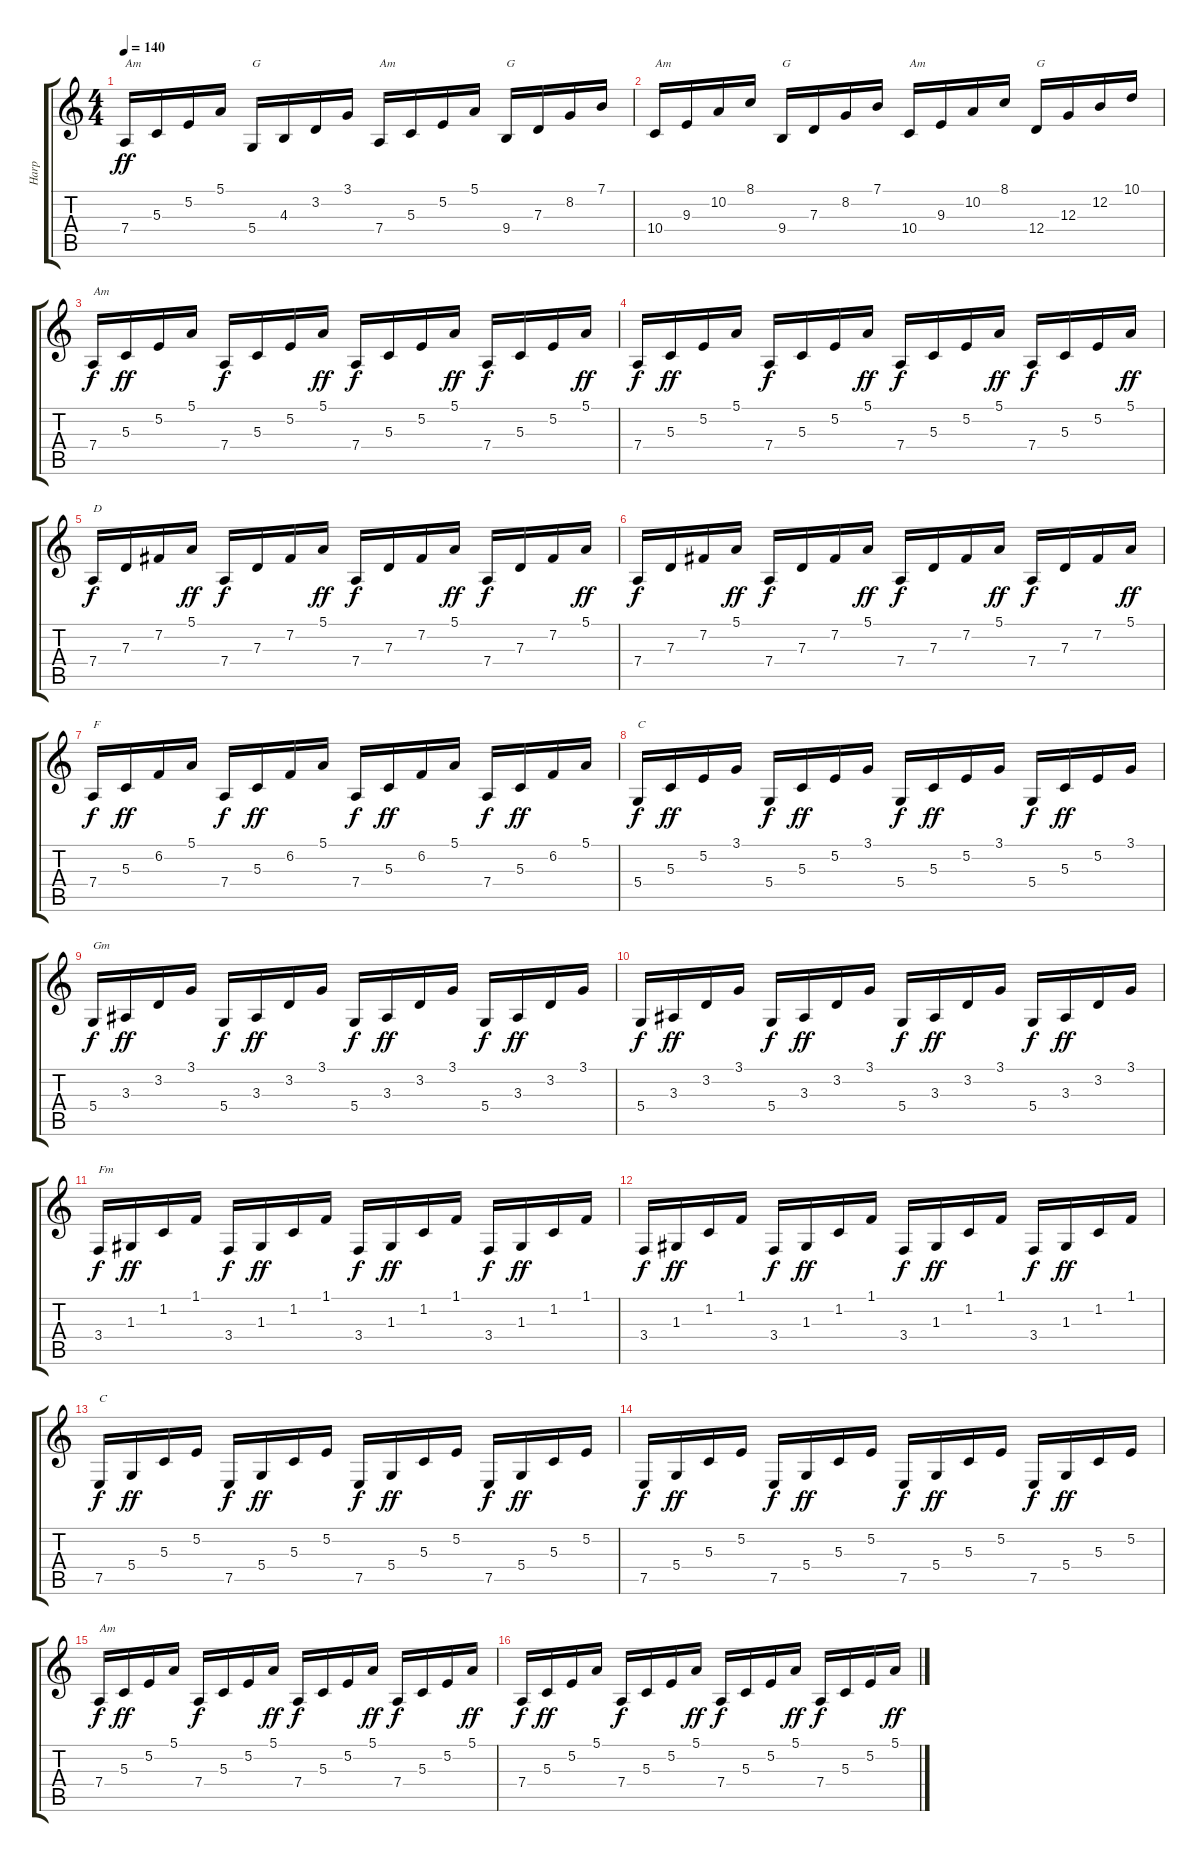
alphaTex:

\track ("Harp" "Harp") {instrument orchestralharp}
\staff {score tabs}
\tuning (E4 B3 G3 D3 A2 E2) {hide}
\ts (4 4)
\section ("" "")
\tempo 140
\clef g2
\ks c
7.4.16{txt "Am" dy ff volume 3 instrument orchestralharp} 5.3.16{volume 12} 5.2.16 5.1.16 5.4.16{txt "G"} 4.3.16 3.2.16 3.1.16 7.4.16{txt "Am"} 5.3.16 5.2.16 5.1.16 9.4.16{txt "G"} 7.3.16 8.2.16 7.1.16 |
10.4.16{txt "Am"} 9.3.16 10.2.16 8.1.16 9.4.16{txt "G"} 7.3.16 8.2.16 7.1.16 10.4.16{txt "Am"} 9.3.16 10.2.16 8.1.16 12.4.16{txt "G"} 12.3.16 12.2.16 10.1.16 |
7.4.16{txt "Am" dy f} 5.3.16{dy ff balance 3} 5.2.16{balance 8} 5.1.16{balance 11} 7.4.16{dy f balance 0} 5.3.16{balance 3} 5.2.16{balance 8} 5.1.16{dy ff balance 11} 7.4.16{dy f balance 0} 5.3.16{balance 3} 5.2.16{balance 8} 5.1.16{dy ff balance 11} 7.4.16{dy f balance 0} 5.3.16{balance 3} 5.2.16{balance 8} 5.1.16{dy ff balance 11} |
7.4.16{dy f} 5.3.16{dy ff balance 3} 5.2.16{balance 8} 5.1.16{balance 11} 7.4.16{dy f balance 0} 5.3.16{balance 3} 5.2.16{balance 8} 5.1.16{dy ff balance 11} 7.4.16{dy f balance 0} 5.3.16{balance 3} 5.2.16{balance 8} 5.1.16{dy ff balance 11} 7.4.16{dy f balance 0} 5.3.16{balance 3} 5.2.16{balance 8} 5.1.16{dy ff balance 11} |
7.4.16{txt "D" dy f balance 0} 7.3.16{balance 3} 7.2.16{balance 8} 5.1.16{dy ff balance 11} 7.4.16{dy f balance 0} 7.3.16{balance 3} 7.2.16{balance 8} 5.1.16{dy ff balance 11} 7.4.16{dy f balance 0} 7.3.16{balance 3} 7.2.16{balance 8} 5.1.16{dy ff balance 11} 7.4.16{dy f balance 0} 7.3.16{balance 3} 7.2.16{balance 8} 5.1.16{dy ff balance 11} |
7.4.16{dy f balance 0} 7.3.16{balance 3} 7.2.16{balance 8} 5.1.16{dy ff balance 11} 7.4.16{dy f balance 0} 7.3.16{balance 3} 7.2.16{balance 8} 5.1.16{dy ff balance 11} 7.4.16{dy f balance 0} 7.3.16{balance 3} 7.2.16{balance 8} 5.1.16{dy ff balance 11} 7.4.16{dy f balance 0} 7.3.16{balance 3} 7.2.16{balance 8} 5.1.16{dy ff balance 11} |
7.4.16{txt "F" dy f balance 0} 5.3.16{dy ff balance 3} 6.2.16{balance 8} 5.1.16{balance 11} 7.4.16{dy f balance 0} 5.3.16{dy ff balance 3} 6.2.16{balance 8} 5.1.16{balance 11} 7.4.16{dy f balance 0} 5.3.16{dy ff balance 3} 6.2.16{balance 8} 5.1.16{balance 11} 7.4.16{dy f balance 0} 5.3.16{dy ff balance 3} 6.2.16{balance 8} 5.1.16{balance 11} |
5.4.16{txt "C" dy f balance 0} 5.3.16{dy ff balance 3} 5.2.16{balance 8} 3.1.16{balance 11} 5.4.16{dy f balance 0} 5.3.16{dy ff balance 3} 5.2.16{balance 8} 3.1.16{balance 11} 5.4.16{dy f balance 0} 5.3.16{dy ff balance 3} 5.2.16{balance 8} 3.1.16{balance 11} 5.4.16{dy f balance 0} 5.3.16{dy ff balance 3} 5.2.16{balance 8} 3.1.16{balance 11} |
5.4.16{txt "Gm" dy f balance 0} 3.3.16{dy ff balance 3} 3.2.16{balance 8} 3.1.16{balance 11} 5.4.16{dy f balance 0} 3.3.16{dy ff balance 3} 3.2.16{balance 8} 3.1.16{balance 11} 5.4.16{dy f balance 0} 3.3.16{dy ff balance 3} 3.2.16{balance 8} 3.1.16{balance 11} 5.4.16{dy f balance 0} 3.3.16{dy ff balance 3} 3.2.16{balance 8} 3.1.16{balance 11} |
5.4.16{dy f balance 0} 3.3.16{dy ff balance 3} 3.2.16{balance 8} 3.1.16{balance 11} 5.4.16{dy f balance 0} 3.3.16{dy ff balance 3} 3.2.16{balance 8} 3.1.16{balance 11} 5.4.16{dy f balance 0} 3.3.16{dy ff balance 3} 3.2.16{balance 8} 3.1.16{balance 11} 5.4.16{dy f balance 0} 3.3.16{dy ff balance 3} 3.2.16{balance 8} 3.1.16{balance 11} |
3.4.16{txt "Fm" dy f balance 0} 1.3.16{dy ff balance 3} 1.2.16{balance 8} 1.1.16{balance 11} 3.4.16{dy f balance 0} 1.3.16{dy ff balance 3} 1.2.16{balance 8} 1.1.16{balance 11} 3.4.16{dy f balance 0} 1.3.16{dy ff balance 3} 1.2.16{balance 8} 1.1.16{balance 11} 3.4.16{dy f balance 0} 1.3.16{dy ff balance 3} 1.2.16{balance 8} 1.1.16{balance 11} |
3.4.16{dy f balance 0} 1.3.16{dy ff balance 3} 1.2.16{balance 8} 1.1.16{balance 11} 3.4.16{dy f balance 0} 1.3.16{dy ff balance 3} 1.2.16{balance 8} 1.1.16{balance 11} 3.4.16{dy f balance 0} 1.3.16{dy ff balance 3} 1.2.16{balance 8} 1.1.16{balance 11} 3.4.16{dy f balance 0} 1.3.16{dy ff balance 3} 1.2.16{balance 8} 1.1.16{balance 11} |
7.5.16{txt "C" dy f balance 0} 5.4.16{dy ff balance 3} 5.3.16{balance 8} 5.2.16{balance 11} 7.5.16{dy f balance 0} 5.4.16{dy ff balance 3} 5.3.16{balance 8} 5.2.16{balance 11} 7.5.16{dy f balance 0} 5.4.16{dy ff balance 3} 5.3.16{balance 8} 5.2.16{balance 11} 7.5.16{dy f balance 0} 5.4.16{dy ff balance 3} 5.3.16{balance 8} 5.2.16{balance 11} |
7.5.16{dy f balance 0} 5.4.16{dy ff balance 3} 5.3.16{balance 8} 5.2.16{balance 11} 7.5.16{dy f balance 0} 5.4.16{dy ff balance 3} 5.3.16{balance 8} 5.2.16{balance 11} 7.5.16{dy f balance 0} 5.4.16{dy ff balance 3} 5.3.16{balance 8} 5.2.16{balance 11} 7.5.16{dy f balance 0} 5.4.16{dy ff balance 3} 5.3.16{balance 8} 5.2.16{balance 11} |
7.4.16{txt "Am" dy f} 5.3.16{dy ff balance 3} 5.2.16{balance 8} 5.1.16{balance 11} 7.4.16{dy f balance 0} 5.3.16{balance 3} 5.2.16{balance 8} 5.1.16{dy ff balance 11} 7.4.16{dy f balance 0} 5.3.16{balance 3} 5.2.16{balance 8} 5.1.16{dy ff balance 11} 7.4.16{dy f balance 0} 5.3.16{balance 3} 5.2.16{balance 8} 5.1.16{dy ff balance 11} |
7.4.16{dy f} 5.3.16{dy ff balance 3} 5.2.16{balance 8} 5.1.16{balance 11} 7.4.16{dy f balance 0} 5.3.16{balance 3} 5.2.16{balance 8} 5.1.16{dy ff balance 11} 7.4.16{dy f balance 0} 5.3.16{balance 3} 5.2.16{balance 8} 5.1.16{dy ff balance 11} 7.4.16{dy f balance 0} 5.3.16{balance 3} 5.2.16{balance 8} 5.1.16{dy ff balance 11}
